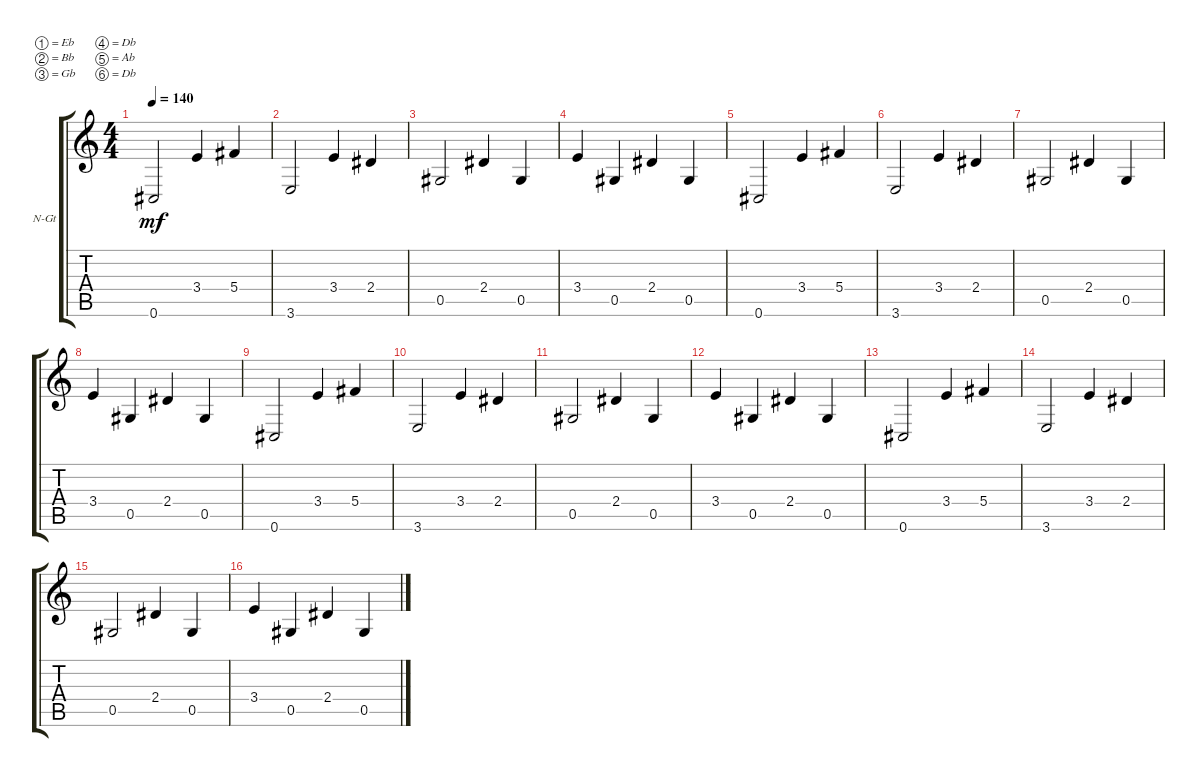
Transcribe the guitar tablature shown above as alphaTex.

\defaultSystemsLayout 4
\bracketExtendMode groupsimilarinstruments
\firstSystemTrackNameOrientation horizontal
\otherSystemsTrackNameOrientation horizontal
\track ("Nylon Guitar" "N-Gt") {instrument acousticguitarnylon}
\staff {score tabs}
\tuning (Eb4 Bb3 Gb3 Db3 Ab2 Db2)
\ts (4 4)
\tempo 140
\clef g2
\ks c
0.6.2{dy mf} 3.4.4 5.4.4 |
3.6.2 3.4.4 2.4.4 |
0.5.2 2.4.4 0.5.4 |
3.4.4 0.5.4 2.4.4 0.5.4 |
0.6.2 3.4.4 5.4.4 |
3.6.2 3.4.4 2.4.4 |
0.5.2 2.4.4 0.5.4 |
3.4.4 0.5.4 2.4.4 0.5.4 |
0.6.2 3.4.4 5.4.4 |
3.6.2 3.4.4 2.4.4 |
0.5.2 2.4.4 0.5.4 |
3.4.4 0.5.4 2.4.4 0.5.4 |
0.6.2 3.4.4 5.4.4 |
3.6.2 3.4.4 2.4.4 |
0.5.2 2.4.4 0.5.4 |
3.4.4 0.5.4 2.4.4 0.5.4
